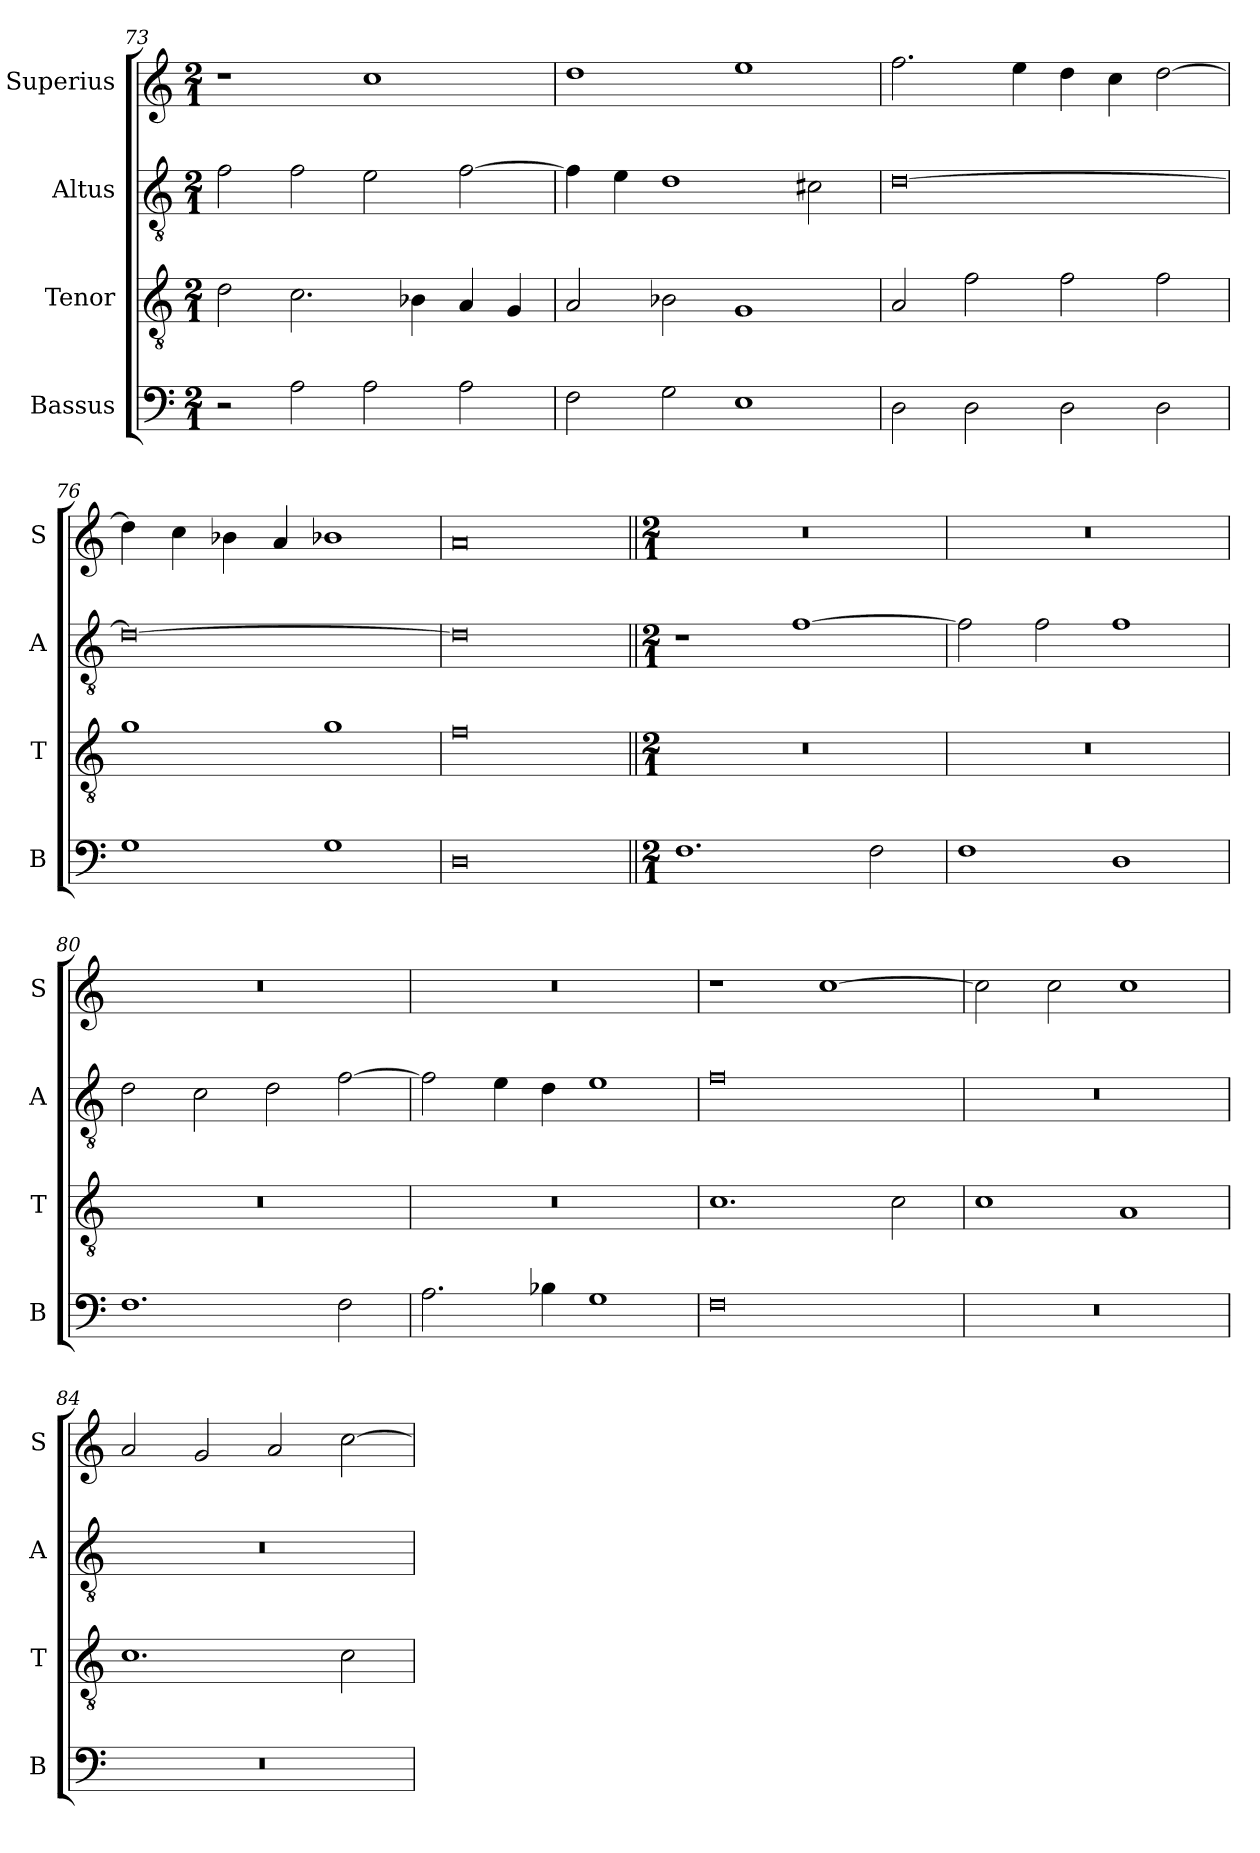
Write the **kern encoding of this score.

**kern	**kern	**kern	**kern
*part4	*part3	*part2	*part1
*staff4	*staff3	*staff2	*staff1
*I"Bassus	*I"Tenor	*I"Altus	*I"Superius
*I'B	*I'T	*I'A	*I'S
*clefF4	*clefGv2	*clefGv2	*clefG2
*k[]	*k[]	*k[]	*k[]
*M2/1	*M2/1	*M2/1	*M2/1
=73	=73	=73	=73
2r	2d\	2f\	1r
2A\	2.c\	2f\	.
2A\	.	2e\	1cc
.	4B-X\	.	.
2A\	4A/	[2f\	.
.	4G/	.	.
=74	=74	=74	=74
2F\	2A/	4f\]	1dd
.	.	4e\	.
2G\	2B-X\	1d	.
1E	1G	.	1ee
.	.	2c#X\	.
=75	=75	=75	=75
2D\	2A/	[0d	2.ff\
2D\	2f\	.	.
.	.	.	4ee\
2D\	2f\	.	4dd\
.	.	.	4cc\
2D\	2f\	.	[2dd\
=76	=76	=76	=76
1G	1g	0d_	4dd\]
.	.	.	4cc\
.	.	.	4b-X\
.	.	.	4a/
1G	1g	.	1b-X
=77	=77	=77	=77
0D	0f	0d]	0a
!!LO:LB:g=z
=78||	=78||	=78||	=78||
*M2/1	*M2/1	*M2/1	*M2/1
1.F	0r	1r	0r
.	.	[1f	.
2F\	.	.	.
=79	=79	=79	=79
1F	0r	2f\]	0r
.	.	2f\	.
1D	.	1f	.
=80	=80	=80	=80
1.F	0r	2d\	0r
.	.	2c\	.
.	.	2d\	.
2F\	.	[2f\	.
=81	=81	=81	=81
2.A\	0r	2f\]	0r
.	.	4e\	.
4B-X\	.	4d\	.
1G	.	1e	.
=82	=82	=82	=82
0F	1.c	0f	1r
.	.	.	[1cc
.	2c\	.	.
=83	=83	=83	=83
0r	1c	0r	2cc\]
.	.	.	2cc\
.	1A	.	1cc
=84	=84	=84	=84
0r	1.c	0r	2a/
.	.	.	2g/
.	.	.	2a/
.	2c\	.	[2cc\
=	=	=	=
*-	*-	*-	*-
